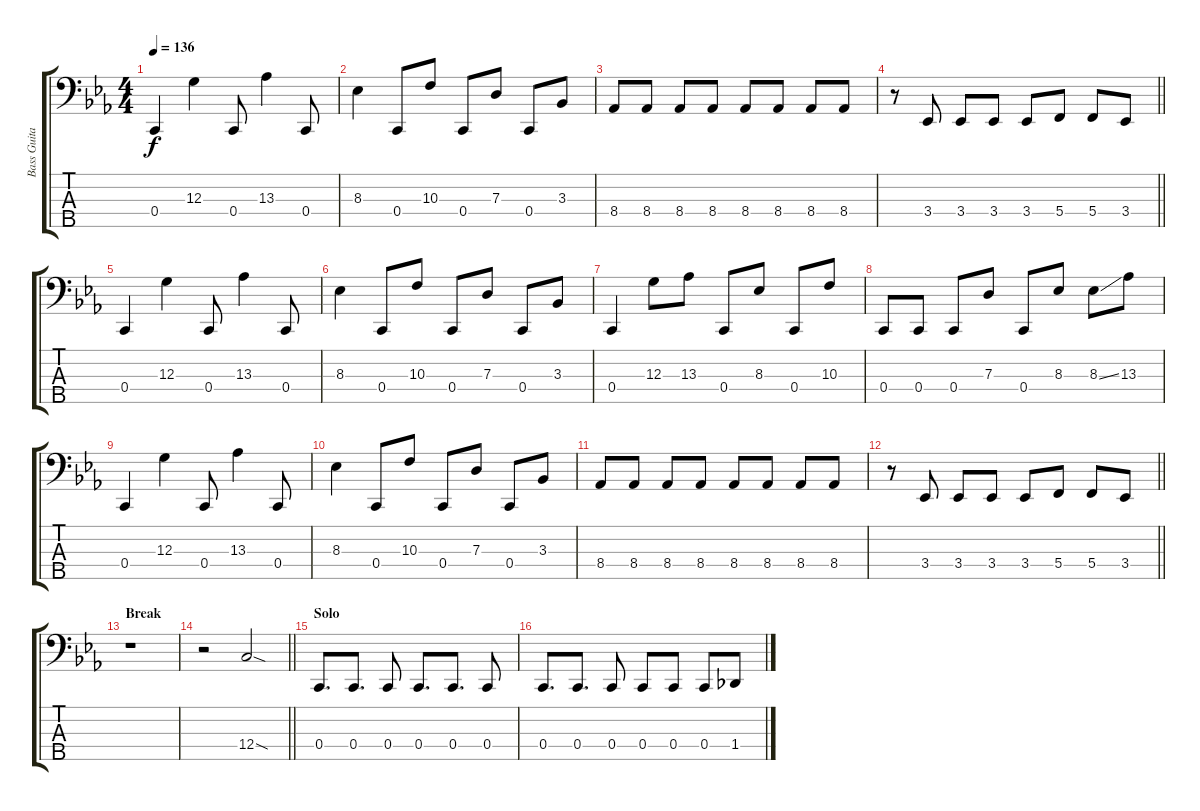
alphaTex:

\track ("Bass Guitar" "Bass Guita") {instrument electricbasspick}
\staff {score tabs}
\tuning (F2 C2 G1 C1 A0) {hide}
\ts (4 4)
\tempo 136
\clef f4
\ks eb
0.4.4{dy f} 12.3.4 0.4.8 13.3.4 0.4.8 |
8.3.4 0.4.8 10.3.8 0.4.8 7.3.8 0.4.8 3.3.8 |
8.4.8 8.4.8 8.4.8 8.4.8 8.4.8 8.4.8 8.4.8 8.4.8 |
\barLineRight lightlight
r.8 3.4.8 3.4.8 3.4.8 3.4.8 5.4.8 5.4.8 3.4.8 |
0.4.4 12.3.4 0.4.8 13.3.4 0.4.8 |
8.3.4 0.4.8 10.3.8 0.4.8 7.3.8 0.4.8 3.3.8 |
0.4.4 12.3.8 13.3.8 0.4.8 8.3.8 0.4.8 10.3.8 |
0.4.8 0.4.8 0.4.8 7.3.8 0.4.8 8.3.8 8.3{ss}.8 13.3.8 |
0.4.4 12.3.4 0.4.8 13.3.4 0.4.8 |
8.3.4 0.4.8 10.3.8 0.4.8 7.3.8 0.4.8 3.3.8 |
8.4.8 8.4.8 8.4.8 8.4.8 8.4.8 8.4.8 8.4.8 8.4.8 |
\barLineRight lightlight
r.8 3.4.8 3.4.8 3.4.8 3.4.8 5.4.8 5.4.8 3.4.8 |
\section ("" "Break")
r.1 |
\barLineRight lightlight
r.2 12.4{sod}.2 |
\section ("" "Solo")
0.4.8{d} 0.4.8{d} 0.4.8 0.4.8{d} 0.4.8{d} 0.4.8 |
0.4.8{d} 0.4.8{d} 0.4.8 0.4.8 0.4.8 0.4.8 1.4.8
